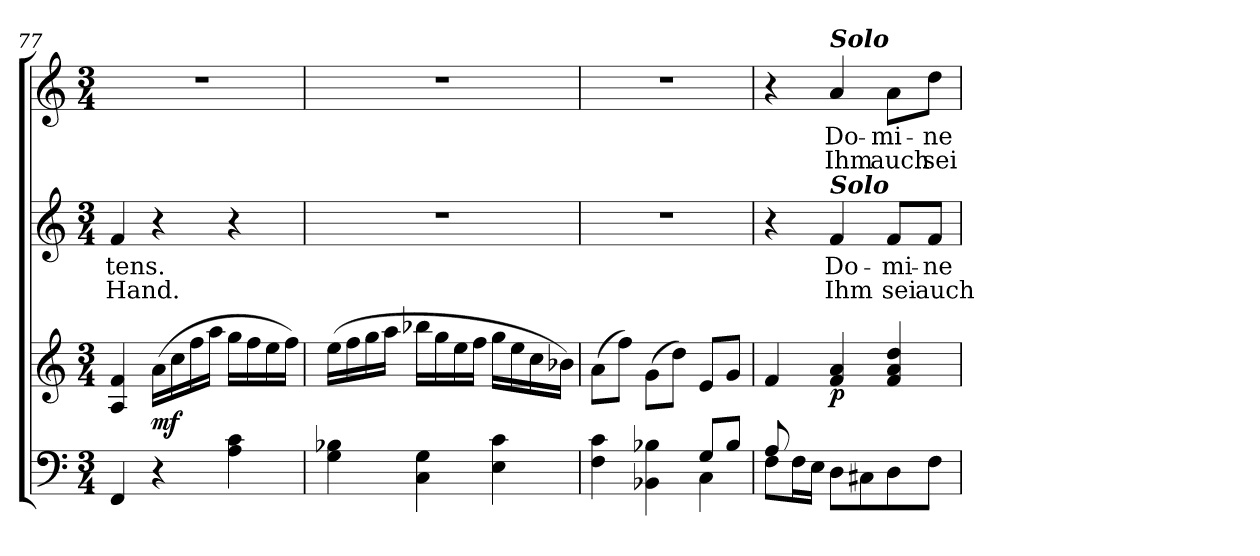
**kern	**kern	**dynam	**kern	**text	**text	**kern	**text	**text
*part3	*part3	*part3	*part2	*part2	*part2	*part1	*part1	*part1
*staff4	*staff3	*staff3/4	*staff2	*staff2	*staff2	*staff1	*staff1	*staff1
!!LO:PB:g=z
*clefF4	*clefG2	*	*clefG2	*	*	*clefG2	*	*
*k[]	*k[]	*	*k[]	*	*	*k[]	*	*
*C:	*C:	*	*C:	*	*	*C:	*	*
*M3/4	*M3/4	*	*M3/4	*	*	*M3/4	*	*
=77	=77	=77	=77	=77	=77	=77	=77	=77
!	!	!	!	!LO:LY:b	!LO:LY:b	!	!	!
4FF/	4A/ 4f/	.	4f/	-tens.	Hand.	2.r	.	.
!	!	!LO:DY:b	!	!	!	!	!	!
4r	(>16a\LL	mf	4r	.	.	.	.	.
.	16cc\	.	.	.	.	.	.	.
.	16ff\	.	.	.	.	.	.	.
.	16aa\JJ	.	.	.	.	.	.	.
4A\ 4c\	16gg\LL	.	4r	.	.	.	.	.
.	16ff\	.	.	.	.	.	.	.
.	16ee\	.	.	.	.	.	.	.
.	16ff\JJ)	.	.	.	.	.	.	.
=78	=78	=78	=78	=78	=78	=78	=78	=78
4G\ 4B-X\	(>16ee\LL	.	2.r	.	.	2.r	.	.
.	16ff\	.	.	.	.	.	.	.
.	16gg\	.	.	.	.	.	.	.
.	16aa\JJ	.	.	.	.	.	.	.
4C\ 4G\	16bb-X\LL	.	.	.	.	.	.	.
.	16gg\	.	.	.	.	.	.	.
.	16ee\	.	.	.	.	.	.	.
.	16ff\JJ	.	.	.	.	.	.	.
4E\ 4c\	16gg\LL	.	.	.	.	.	.	.
.	16ee\	.	.	.	.	.	.	.
.	16cc\	.	.	.	.	.	.	.
.	16b-X\JJ)	.	.	.	.	.	.	.
=79	=79	=79	=79	=79	=79	=79	=79	=79
*^	*	*	*	*	*	*	*	*
2ryy	4F\ 4c\	(>8a\L	.	2.r	.	.	2.r	.	.
.	.	8ff\J)	.	.	.	.	.	.	.
.	4BB-X\ 4B-X\	(>8g\L	.	.	.	.	.	.	.
.	.	8dd\J)	.	.	.	.	.	.	.
8G/L	4C\	8e/L	.	.	.	.	.	.	.
8B-/J	.	8g/J	.	.	.	.	.	.	.
=80	=80	=80	=80	=80	=80	=80	=80	=80	=80
8A/	8F\L	4f/	.	4r	.	.	4r	.	.
8ryy	16F\L	.	.	.	.	.	.	.	.
.	16E\JJ	.	.	.	.	.	.	.	.
!	!	!	!	!	!	!	!LO:TX:a:Bi:t=Solo	!	!
!	!	!	!	!LO:TX:a:Bi:t=Solo	!	!	!	!	!
!	!	!	!LO:DY:b	!	!LO:LY:b	!LO:LY:b	!	!LO:LY:b	!LO:LY:b
2ryy	8D\L	4f/ 4a/	p	4f/	Do-	Ihm	4a/	Do-	Ihm
.	8C#X\	.	.	.	.	.	.	.	.
!	!	!	!	!	!LO:LY:b	!LO:LY:b	!	!LO:LY:b	!LO:LY:b
.	8D\	4f/ 4a/ 4dd/	.	8f/L	-mi-	sei	8a\L	-mi-	auch
!	!	!	!	!	!LO:LY:b	!LO:LY:b	!	!LO:LY:b	!LO:LY:b
.	8F\J	.	.	8f/J	-ne	auch	8dd\J	-ne	sei
*v	*v	*	*	*	*	*	*	*	*
=	=	=	=	=	=	=	=	=
*-	*-	*-	*-	*-	*-	*-	*-	*-
